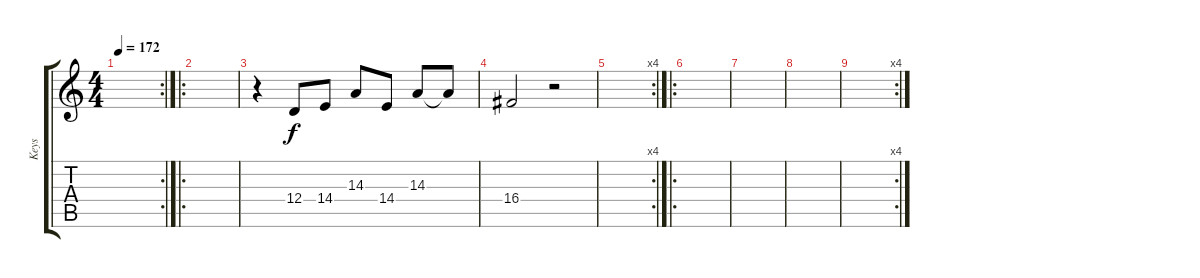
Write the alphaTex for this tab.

\track ("Keys" "Keys") {instrument vibraphone}
\staff {score tabs}
\tuning (E4 B3 G3 D3 A2 D2) {hide}
\rc 2
\ts (4 4)
\tempo 172
\clef g2
\ks c
|
\ro
|
r.4 12.4.8 14.4.8 14.3.8 14.4.8 14.3.8 14.3{t}.8 |
16.4.2 r.2 |
\rc 4
|
\ro
|
|
|
\rc 4
